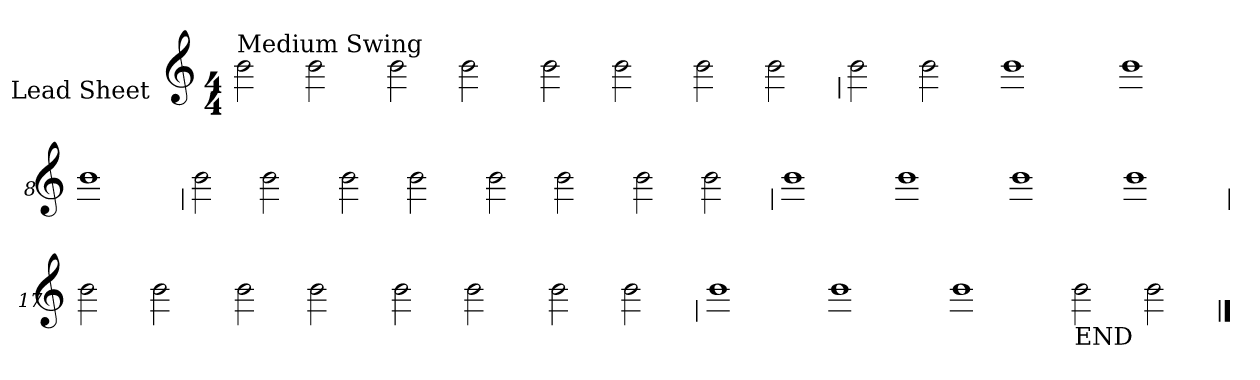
**kern
*part1
*staff1
*I"Lead Sheet
*stria0
*clefG2
*k[]
*C:
*M4/4
=1||
!LO:TX:a:t=Medium Swing
2b
2b
=2-
2b
2b
=3-
2b
2b
=4-
2b
2b
!!LO:LB:g=z
=5
2b
2b
=6-
1b
=7-
1b
=8-
1b
!!LO:LB:g=z
=9
2b
2b
=10-
2b
2b
=11-
2b
2b
=12-
2b
2b
!!LO:LB:g=z
=13
1b
=14-
1b
=15-
1b
=16-
1b
!!LO:LB:g=z
=17
2b
2b
=18-
2b
2b
=19-
2b
2b
=20-
2b
2b
!!LO:LB:g=z
=21
1b
=22-
1b
=23-
1b
=24-
!LO:TX:b:t=END
2b
2b
==
*-
